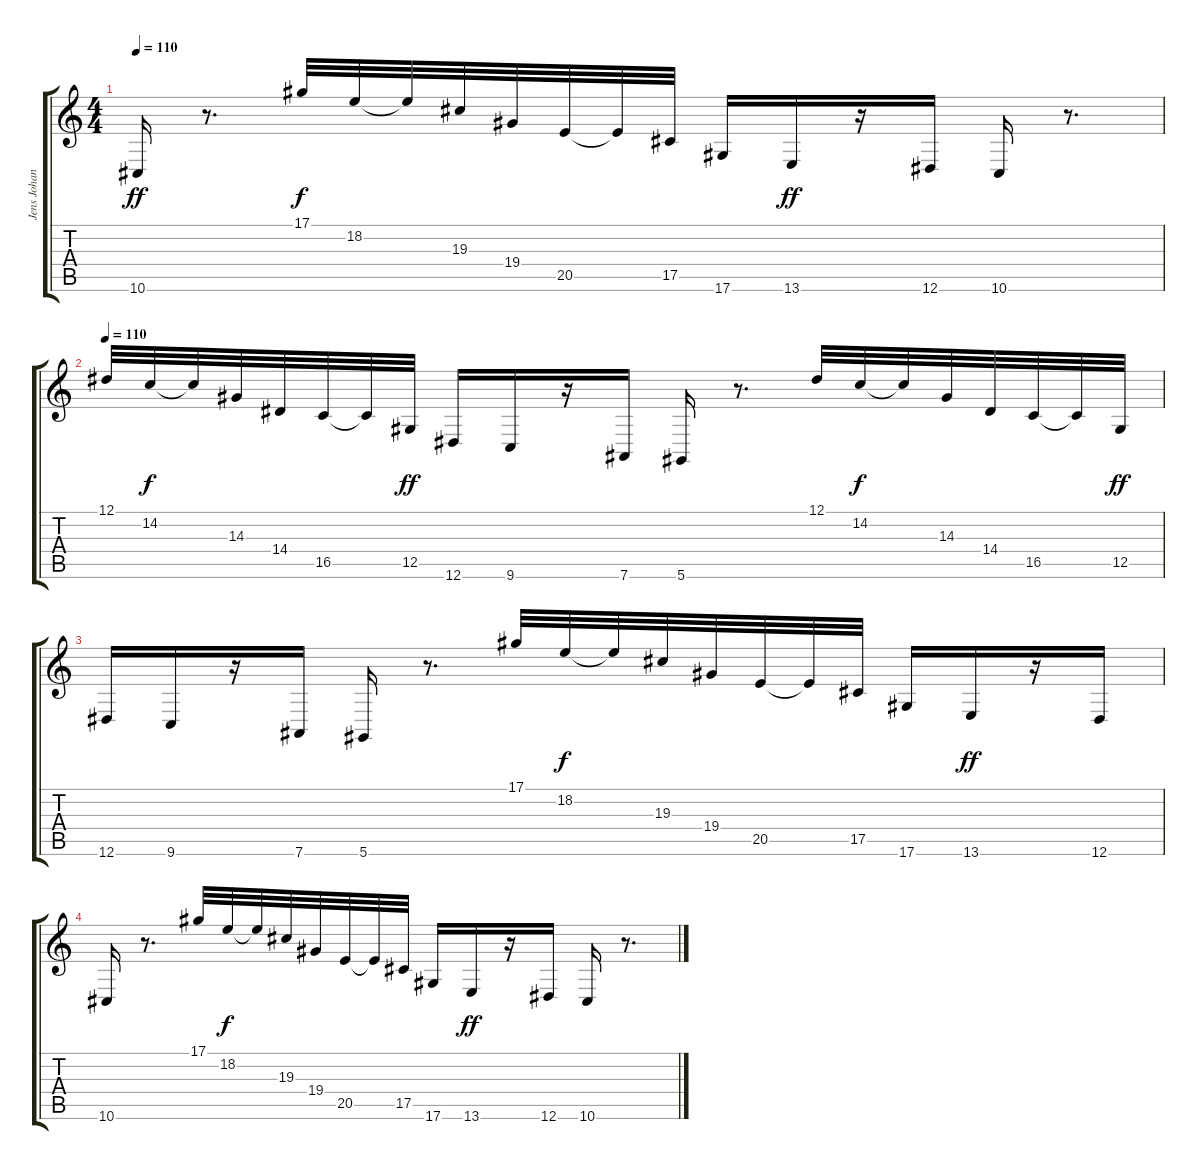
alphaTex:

\track ("Jens Johansson" "Jens Johan") {instrument harpsichord}
\staff {score tabs}
\tuning (Eb4 Bb3 Gb3 Db3 Ab2 Eb2) {hide}
\ts (4 4)
\tempo 110
\clef g2
\ks c
10.6.16{dy ff} r.8{d} 17.1.32{dy f} 18.2.32 18.2{t}.32 19.3.32 19.4.32 20.5.32 20.5{t}.32 17.5.32 17.6.16 13.6.16{dy ff} r.16 12.6.16 10.6.16 r.8{d} |
\tempo 110
12.1.32 14.2.32{dy f} 14.2{t}.32 14.3.32 14.4.32 16.5.32 16.5{t}.32 12.5.32{dy ff} 12.6.16 9.6.16 r.16 7.6.16 5.6.16 r.8{d} 12.1.32 14.2.32{dy f} 14.2{t}.32 14.3.32 14.4.32 16.5.32 16.5{t}.32 12.5.32{dy ff} |
12.6.16 9.6.16 r.16 7.6.16 5.6.16 r.8{d} 17.1.32 18.2.32{dy f} 18.2{t}.32 19.3.32 19.4.32 20.5.32 20.5{t}.32 17.5.32 17.6.16 13.6.16{dy ff} r.16 12.6.16 |
10.6.16 r.8{d} 17.1.32 18.2.32{dy f} 18.2{t}.32 19.3.32 19.4.32 20.5.32 20.5{t}.32 17.5.32 17.6.16 13.6.16{dy ff} r.16 12.6.16 10.6.16 r.8{d}
